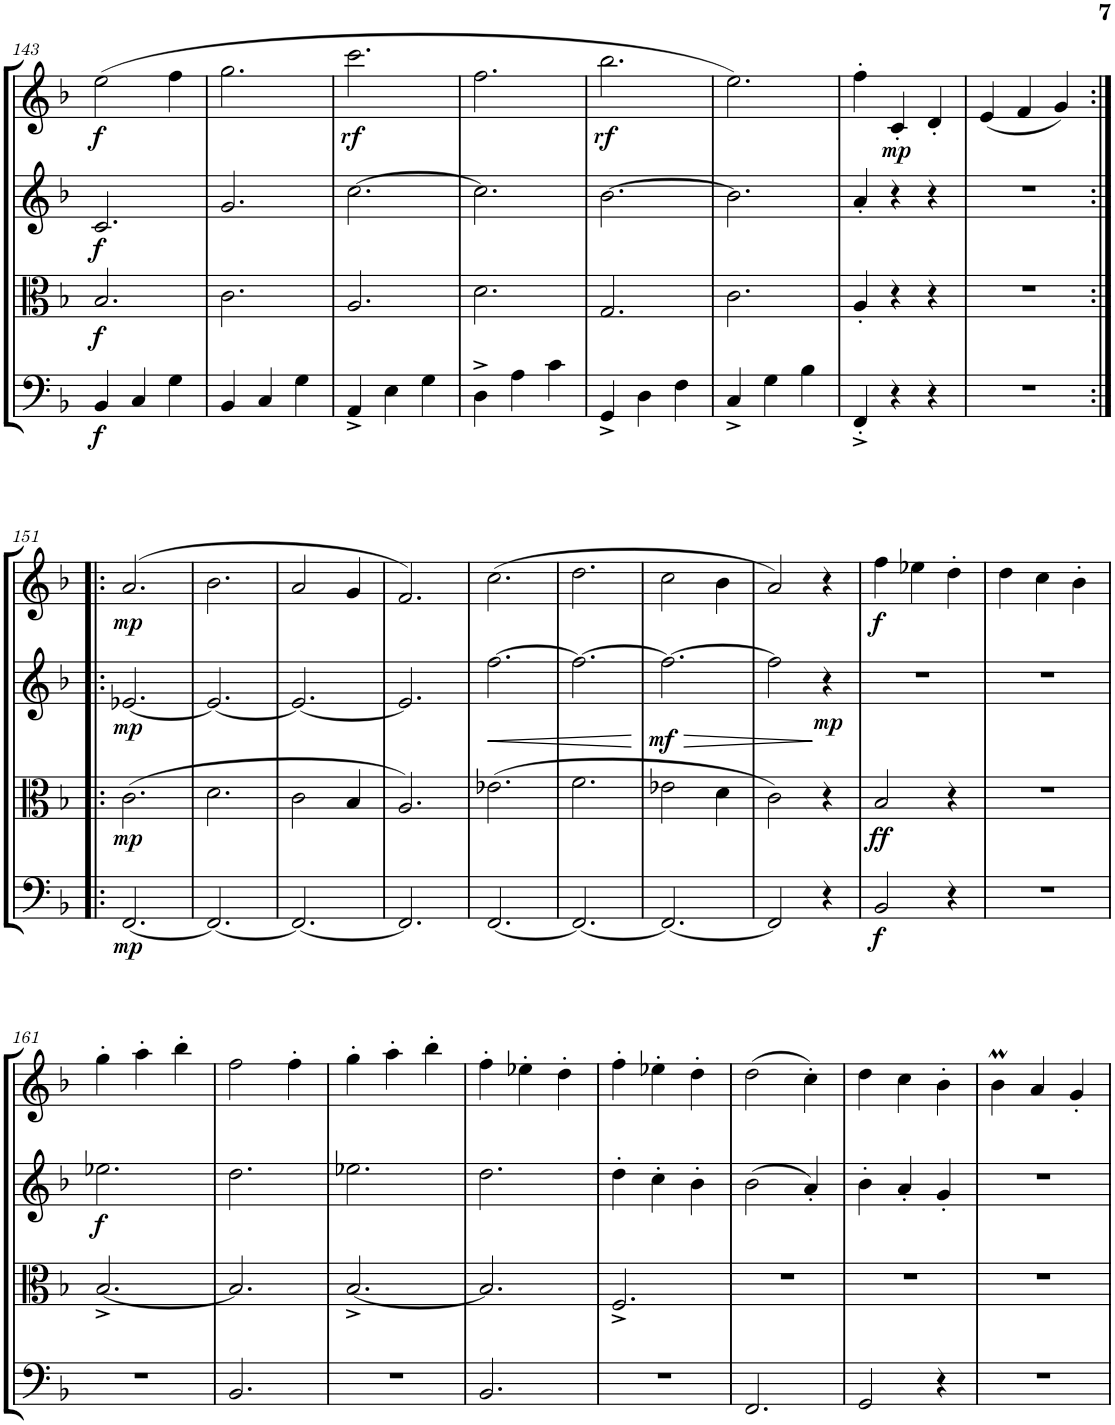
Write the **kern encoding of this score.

**kern	**dynam	**kern	**dynam	**kern	**dynam	**kern	**dynam
*part4	*part4	*part3	*part3	*part2	*part2	*part1	*part1
*staff4	*staff4	*staff3	*staff3	*staff2	*staff2	*staff1	*staff1
*I"Violoncello	*	*I"Viola	*	*I"Violin II	*	*I"Violin I	*
*I'Vc	*	*I'Vla	*	*I'Vln	*	*I'Vln	*
!!LO:PB:g=z
*clefF4	*	*clefC3	*	*clefG2	*	*clefG2	*
*k[b-]	*	*k[b-]	*	*k[b-]	*	*k[b-]	*
*M3/4	*	*M3/4	*	*M3/4	*	*M3/4	*
=143	=143	=143	=143	=143	=143	=143	=143
!	!LO:DY:b	!	!LO:DY:b	!	!LO:DY:b	!	!LO:DY:b
4BB-/	f	2.B-/	f	2.c/	f	(2ee\	f
4C/	.	.	.	.	.	.	.
4G\	.	.	.	.	.	4ff\	.
=144	=144	=144	=144	=144	=144	=144	=144
4BB-/	.	2.c\	.	2.g/	.	2.gg\	.
4C/	.	.	.	.	.	.	.
4G\	.	.	.	.	.	.	.
=145	=145	=145	=145	=145	=145	=145	=145
!	!	!	!	!	!	!	!LO:DY:b
4AA^/	.	2.A/	.	[2.cc\	.	2.ccc\	rf
4E\	.	.	.	.	.	.	.
4G\	.	.	.	.	.	.	.
=146	=146	=146	=146	=146	=146	=146	=146
4D^\	.	2.d\	.	2.cc\]	.	2.ff\	.
4A\	.	.	.	.	.	.	.
4c\	.	.	.	.	.	.	.
=147	=147	=147	=147	=147	=147	=147	=147
!	!	!	!	!	!	!	!LO:DY:b
4GG^/	.	2.G/	.	[2.b-\	.	2.bb-\	rf
4D\	.	.	.	.	.	.	.
4F\	.	.	.	.	.	.	.
=148	=148	=148	=148	=148	=148	=148	=148
4C^/	.	2.c\	.	2.b-\]	.	2.ee\)	.
4G\	.	.	.	.	.	.	.
4B-\	.	.	.	.	.	.	.
=149	=149	=149	=149	=149	=149	=149	=149
4FF'^/	.	4A'/	.	4a'/	.	4ff'\	.
!	!	!	!	!	!	!	!LO:DY:b
4r	.	4r	.	4r	.	4c'/	mp
4r	.	4r	.	4r	.	4d'/	.
=150	=150	=150	=150	=150	=150	=150	=150
2.r	.	2.r	.	2.r	.	(4e/	.
.	.	.	.	.	.	4f/	.
.	.	.	.	.	.	4g/)	.
!!LO:LB:g=z
=151:|!|:	=151:|!|:	=151:|!|:	=151:|!|:	=151:|!|:	=151:|!|:	=151:|!|:	=151:|!|:
!	!LO:DY:b	!	!LO:DY:b	!	!LO:DY:b	!	!LO:DY:b
[2.FF/	mp	(2.c\	mp	[2.e-X/	mp	(2.a/	mp
=152	=152	=152	=152	=152	=152	=152	=152
2.FF/_	.	2.d\	.	2.e-/_	.	2.b-\	.
=153	=153	=153	=153	=153	=153	=153	=153
2.FF/_	.	2c\	.	2.e-/_	.	2a/	.
.	.	4B-/	.	.	.	4g/	.
=154	=154	=154	=154	=154	=154	=154	=154
2.FF/]	.	2.A/)	.	2.e-/]	.	2.f/)	.
=155	=155	=155	=155	=155	=155	=155	=155
!	!	!	!	!	!LO:HP:b	!	!
[2.FF/	.	(2.e-X\	.	[2.ff\	<	(2.cc\	.
=156	=156	=156	=156	=156	=156	=156	=156
2.FF/_	.	2.f\	.	2.ff\_	.	2.dd\	.
.	.	.	.	.	[	.	.
=157	=157	=157	=157	=157	=157	=157	=157
!	!	!	!	!	!LO:HP:b	!	!
!	!	!	!	!	!LO:DY:n=1:b	!	!
2.FF/_	.	2e-X\	.	2.ff\_	> mf	2cc\	.
.	.	4d\	.	.	.	4b-\	.
=158	=158	=158	=158	=158	=158	=158	=158
*	*	*	*	*^	*	*	*
2FF/]	.	2c\)	.	2ff\]	2ryy	.	2a/)	.
!	!	!	!	!	!	!LO:DY:n=1:b	!	!
4r	.	4r	.	4r	4ryy	] mp	4r	.
=159	=159	=159	=159	=159	=159	=159	=159	=159
!	!LO:DY:b	!	!LO:DY:b	!	!	!	!	!LO:DY:b
*	*	*	*	*v	*v	*	*	*
2BB-/	f	2B-/	ff	2.r	.	4ff\	f
.	.	.	.	.	.	4ee-X\	.
4r	.	4r	.	.	.	4dd'\	.
=160	=160	=160	=160	=160	=160	=160	=160
2.r	.	2.r	.	2.r	.	4dd\	.
.	.	.	.	.	.	4cc\	.
.	.	.	.	.	.	4b-'\	.
!!LO:LB:g=z
=161	=161	=161	=161	=161	=161	=161	=161
!	!	!	!	!	!LO:DY:b	!	!
2.r	.	[2.B-^/	.	2.ee-X\	f	4gg'\	.
.	.	.	.	.	.	4aa'\	.
.	.	.	.	.	.	4bb-'\	.
=162	=162	=162	=162	=162	=162	=162	=162
2.BB-/	.	2.B-/]	.	2.dd\	.	2ff\	.
.	.	.	.	.	.	4ff'\	.
=163	=163	=163	=163	=163	=163	=163	=163
2.r	.	[2.B-^/	.	2.ee-X\	.	4gg'\	.
.	.	.	.	.	.	4aa'\	.
.	.	.	.	.	.	4bb-'\	.
=164	=164	=164	=164	=164	=164	=164	=164
2.BB-/	.	2.B-/]	.	2.dd\	.	4ff'\	.
.	.	.	.	.	.	4ee-X'\	.
.	.	.	.	.	.	4dd'\	.
=165	=165	=165	=165	=165	=165	=165	=165
2.r	.	2.F^/	.	4dd'\	.	4ff'\	.
.	.	.	.	4cc'\	.	4ee-X'\	.
.	.	.	.	4b-'\	.	4dd'\	.
=166	=166	=166	=166	=166	=166	=166	=166
2.FF/	.	2.r	.	(2b-\	.	(2dd\	.
.	.	.	.	4a'/)	.	4cc'\)	.
=167	=167	=167	=167	=167	=167	=167	=167
2GG/	.	2.r	.	4b-'\	.	4dd\	.
.	.	.	.	4a'/	.	4cc\	.
4r	.	.	.	4g'/	.	4b-'\	.
=168	=168	=168	=168	=168	=168	=168	=168
2.r	.	2.r	.	2.r	.	4b-M\	.
.	.	.	.	.	.	4a/	.
.	.	.	.	.	.	4g'/	.
=	=	=	=	=	=	=	=
*-	*-	*-	*-	*-	*-	*-	*-
